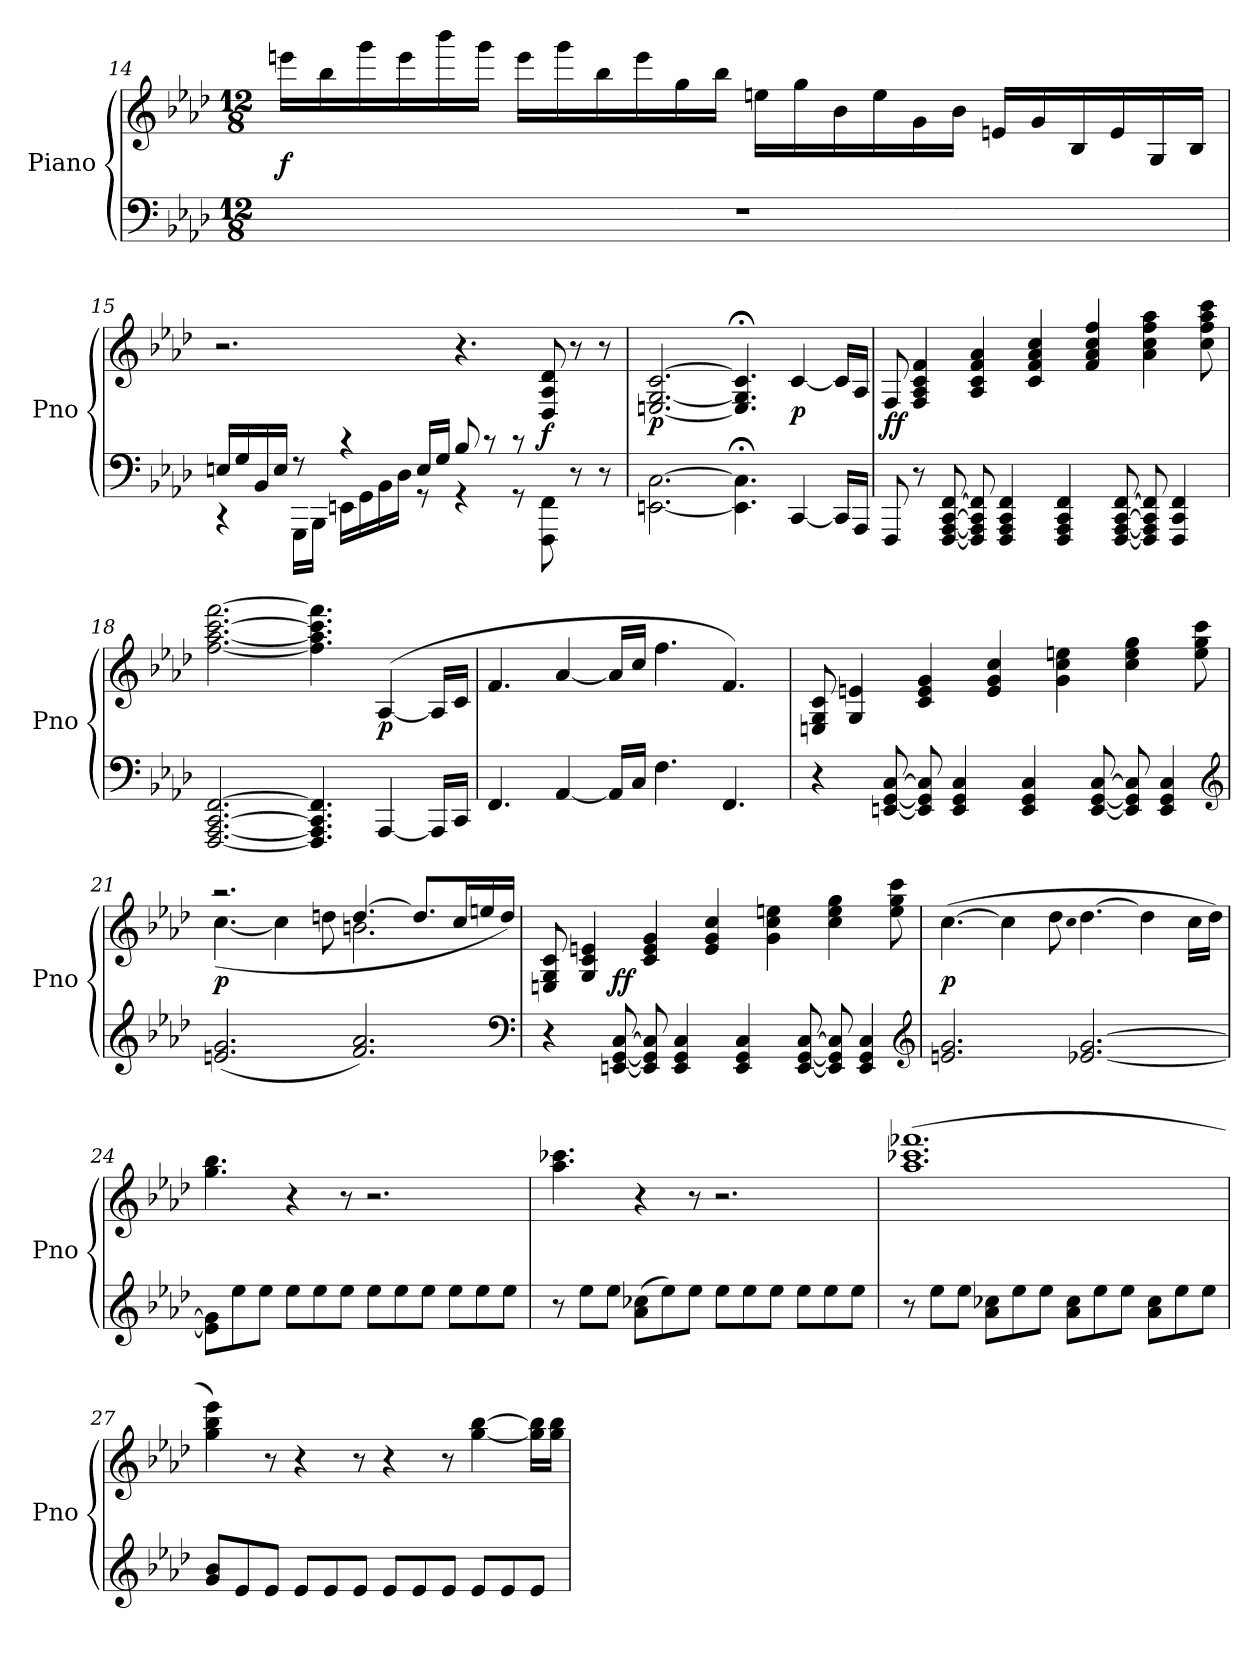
**kern	**kern	**dynam
*part1	*part1	*part1
*staff2	*staff1	*staff1/2
*I"Piano	*	*
*I'Pno	*	*
*clefF4	*clefG2	*
*k[b-e-a-d-]	*k[b-e-a-d-]	*
*f:	*f:	*
*M12/8	*M12/8	*
=14	=14	=14
1.r	16eeen\LL	f
.	16bb-\	.
.	16ggg\	.
.	16eee\	.
.	16bbb-\	.
.	16ggg\JJ	.
.	16eee\LL	.
.	16ggg\	.
.	16bb-\	.
.	16eee\	.
.	16gg\	.
.	16bb-\JJ	.
.	16een\LL	.
.	16gg\	.
.	16b-\	.
.	16ee\	.
.	16g\	.
.	16b-\JJ	.
.	16en/LL	.
.	16g/	.
.	16B-/	.
.	16e/	.
.	16G/	.
.	16B-/JJ	.
=15	=15	=15
*^	*	*
16En/LL	4r	2.r	.
16G/	.	.	.
16BB-/	.	.	.
16E/JJ	.	.	.
8r	16GGG\LL	.	.
.	16BBB-\JJ	.	.
4r	16EEn\LL	.	.
.	16GG\	.	.
.	16BB-\	.	.
.	16D-\JJ	.	.
16E/LL	8r	.	.
16G/JJ	.	.	.
8B-/	4r	4.r	.
8r	.	.	.
8r	8r	.	.
4.ryy	8FFF\ 8FF\	8D-/ 8A-/ 8d-/	f
.	8r	8r	.
.	8r	8r	.
*v	*v	*	*
=16	=16	=16
[2.EEn\ [2.C\	[2.En/ [2.G/ [2.c/	p
4.EE];<\ 4.C];<\	4.E];</ 4.G];</ 4.c];</	.
[4CC/	[4c/	p
16CC/LL]	16c/LL]	.
16AAA-/JJ	16A-/JJ	.
=17	=17	=17
8FFF/	8F/	ff
8r	4F/ 4A-/ 4c/ 4f/	.
[8FFF/ [8AAA-/ [8CC/ [8FF/	.	.
8FFF]/ 8AAA-]/ 8CC]/ 8FF]/	4A-/ 4c/ 4f/ 4a-/	.
4FFF/ 4AAA-/ 4CC/ 4FF/	.	.
.	4c/ 4f/ 4a-/ 4cc/	.
4FFF/ 4AAA-/ 4CC/ 4FF/	.	.
.	4f/ 4a-/ 4cc/ 4ff/	.
[8FFF/ [8AAA-/ [8CC/ [8FF/	.	.
8FFF]/ 8AAA-]/ 8CC]/ 8FF]/	4a-\ 4cc\ 4ff\ 4aa-\	.
4FFF/ 4CC/ 4FF/	.	.
.	8cc\ 8ff\ 8aa-\ 8ccc\	.
=18	=18	=18
[2.FFF/ [2.AAA-/ [2.CC/ [2.FF/	[2.ff\ [2.aa-\ [2.ccc\ [2.fff\	.
4.FFF]/ 4.AAA-]/ 4.CC]/ 4.FF]/	4.ff]\ 4.aa-]\ 4.ccc]\ 4.fff]\	.
[4AAA-/	([4A-/	p
16AAA-/LL]	16A-/LL]	.
16CC/JJ	16c/JJ	.
=19	=19	=19
4.FF/	4.f/	.
[4AA-/	[4a-/	.
16AA-/LL]	16a-/LL]	.
16C/JJ	16cc/JJ	.
4.F\	4.ff\	.
4.FF/	4.f/)	.
=20	=20	=20
4r	8En/ 8G/ 8c/	.
.	4G/ 4en/	.
[8EEn/ [8GG/ [8C/	.	.
8EE]/ 8GG]/ 8C]/	4c/ 4e/ 4g/	.
4EE/ 4GG/ 4C/	.	.
.	4e/ 4g/ 4cc/	.
4EE/ 4GG/ 4C/	.	.
.	4g\ 4cc\ 4een\	.
[8EE/ [8GG/ [8C/	.	.
8EE]/ 8GG]/ 8C]/	4cc\ 4ee\ 4gg\	.
4EE/ 4GG/ 4C/	.	.
.	8ee\ 8gg\ 8ccc\	.
*clefG2	*	*
=21	=21	=21
*	*^	*
(2.en/ 2.g/	2.r	([4.cc\	p
.	.	4cc\]	.
.	.	8ddn\	.
2.f/ 2.a-/)	[4.dd/	2.bn\	.
.	8.dd/L]	.	.
.	16cc/L	.	.
.	16een/	.	.
.	16dd/JJ)	.	.
*clefF4	*	*	*
=22	=22	=22	=22
4r	8En/ 8G/ 8c/	4ryy	.
.	4G/ 4c/ 4en/	.	.
[8EEn/ [8GG/ [8C/	.	1ryy	ff
8EE]/ 8GG]/ 8C]/	4c/ 4e/ 4g/	.	.
4EE/ 4GG/ 4C/	.	.	.
.	4e/ 4g/ 4cc/	.	.
4EE/ 4GG/ 4C/	.	.	.
.	4g\ 4cc\ 4een\	.	.
[8EE/ [8GG/ [8C/	.	.	.
8EE]/ 8GG]/ 8C]/	4cc\ 4ee\ 4gg\	.	.
4EE/ 4GG/ 4C/	.	4ryy	.
.	8ee\ 8gg\ 8ccc\	.	.
*clefG2	*	*	*
*	*v	*v	*
=23	=23	=23
2.en/ 2.g/	([4.cc\	p
.	4cc\]	.
.	8dd-\	.
.	qcc	.
[2.e-X/ [2.g/	[4.dd-\	.
.	4dd-\]	.
.	16cc\LL	.
.	16dd-\JJ)	.
=24	=24	=24
8e-]\ 8g]\L	4.gg\ 4.bb-\	.
8ee-\	.	.
8ee-\J	.	.
8ee-\L	4r	.
8ee-\	.	.
8ee-\J	8r	.
8ee-\L	2.r	.
8ee-\	.	.
8ee-\J	.	.
8ee-\L	.	.
8ee-\	.	.
8ee-\J	.	.
=25	=25	=25
8r	4.aa-\ 4.ccc-X\	.
8ee-\L	.	.
8ee-\J	.	.
(8a-\ 8cc-X\L	4r	.
8ee-\)	.	.
8ee-\J	8r	.
8ee-\L	2.r	.
8ee-\	.	.
8ee-\J	.	.
8ee-\L	.	.
8ee-\	.	.
8ee-\J	.	.
=26	=26	=26
8r	(1.aa- 1.ccc-X 1.fff-X	.
8ee-\L	.	.
8ee-\J	.	.
8a-\ 8cc-X\L	.	.
8ee-\	.	.
8ee-\J	.	.
8a-\ 8cc-\L	.	.
8ee-\	.	.
8ee-\J	.	.
8a-\ 8cc-\L	.	.
8ee-\	.	.
8ee-\J	.	.
=27	=27	=27
8g/ 8b-/L	4gg\ 4bb-\ 4eee-\)	.
8e-/	.	.
8e-/J	8r	.
8e-/L	4r	.
8e-/	.	.
8e-/J	8r	.
8e-/L	4r	.
8e-/	.	.
8e-/J	8r	.
8e-/L	[4gg\ [4bb-\	.
8e-/	.	.
8e-/J	16gg]\ 16bb-]\LL	.
.	16gg\ 16bb-\JJ	.
=	=	=
*-	*-	*-
